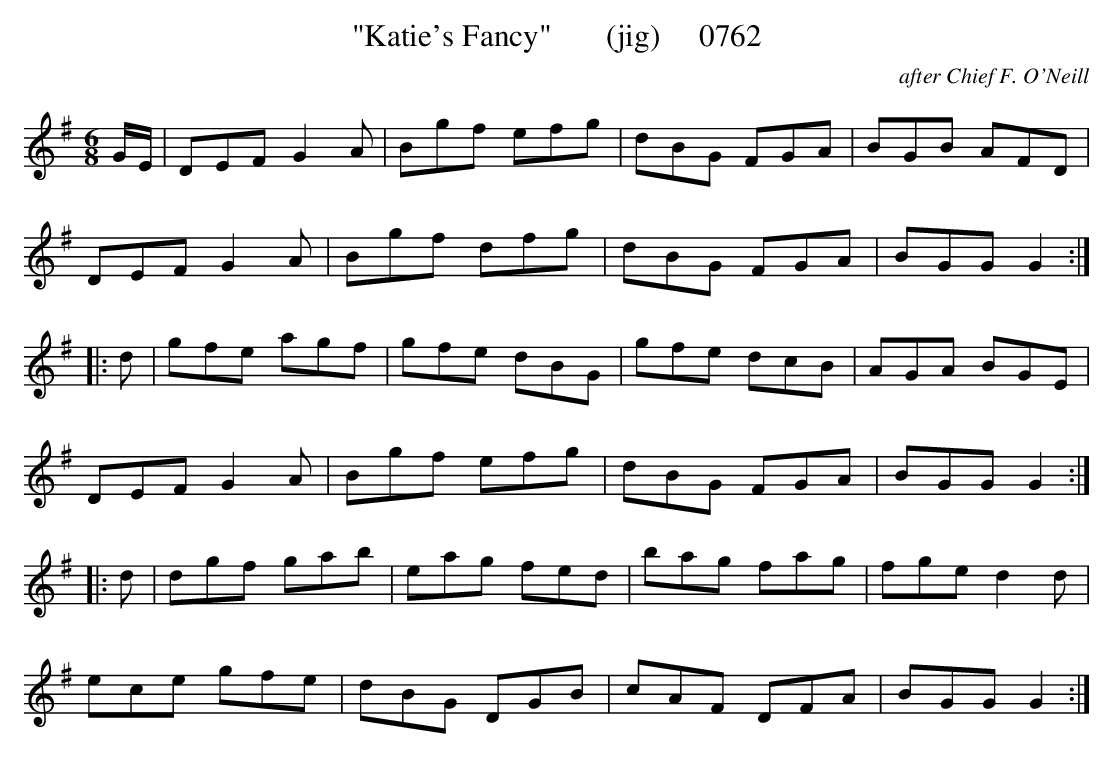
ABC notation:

X:1
T:"Katie's Fancy"       (jig)     0762
C:after Chief F. O'Neill
BRENNAN June 2003 (HTTP://WWW.SOSYOURMOM.COM)
M:6/8
L:1/8
K:G
G/2E/2|DEF G2A|Bgf efg|dBG FGA|BGB AFD|
DEF G2A|Bgf dfg|dBG FGA|BGG G2:|
|:d|gfe agf|gfe dBG|gfe dcB|AGA BGE|
DEF G2A|Bgf efg|dBG FGA|BGG G2:|
|:d|dgf gab|eag fed|bag fag|fge d2d|
ece gfe|dBG DGB|cAF DFA|BGG G2:|
